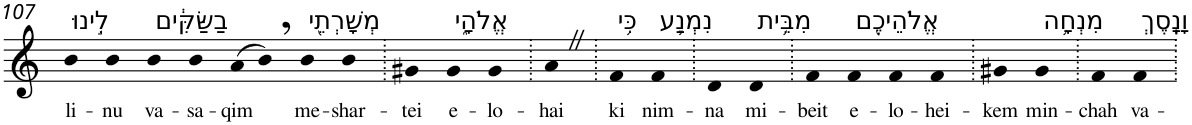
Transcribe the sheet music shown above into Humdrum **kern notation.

**kern	**text
*part1	*part1
*staff1	*staff1
*I"Piano	*
*I'Pno	*
!!LO:PB:g=z
*clefG2	*
*k[]	*
=107	=107
!LO:TX:a:t=לִ֣ינוּ	!
!	!LO:LY:b
4b	li-
!	!LO:LY:b
4b	-nu
!LO:TX:a:t=בַשַּׂקִּ֔ים	!
!	!LO:LY:b
4b	va-
!	!LO:LY:b
4b	-sa-
!	!LO:LY:b
(>8a	-qim
8b,)	.
!LO:TX:a:t=מְשָׁרְתֵ֖י	!
!	!LO:LY:b
4b	me-
!	!LO:LY:b
4b	-shar-
=108.	=108.
!	!LO:LY:b
4g#X	-tei
!LO:TX:a:t=אֱלֹהָ֑י	!
!	!LO:LY:b
4g#	e-
!	!LO:LY:b
4g#	-lo-
=109.	=109.
!	!LO:LY:b
4aZ	-hai
=110.	=110.
!LO:TX:a:t=כִּ֥י	!
!	!LO:LY:b
4f	ki
!LO:TX:a:t=נִמְנַ֛ע	!
!	!LO:LY:b
4f	nim-
=111.	=111.
!	!LO:LY:b
4d	-na
!LO:TX:a:t=מִבֵּ֥ית	!
!	!LO:LY:b
4d	mi-
=112.	=112.
!	!LO:LY:b
4f	-beit
!LO:TX:a:t=אֱלֹהֵיכֶ֖ם	!
!	!LO:LY:b
4f	e-
!	!LO:LY:b
4f	-lo-
!	!LO:LY:b
4f	-hei-
=113.	=113.
!	!LO:LY:b
4g#X	-kem
!LO:TX:a:t=מִנְחָ֥ה	!
!	!LO:LY:b
4g#	min-
=114.	=114.
!	!LO:LY:b
4f	-chah
!LO:TX:a:t=וָנָֽסֶךְ	!
!	!LO:LY:b
4f	va-
=.	=.
*-	*-
